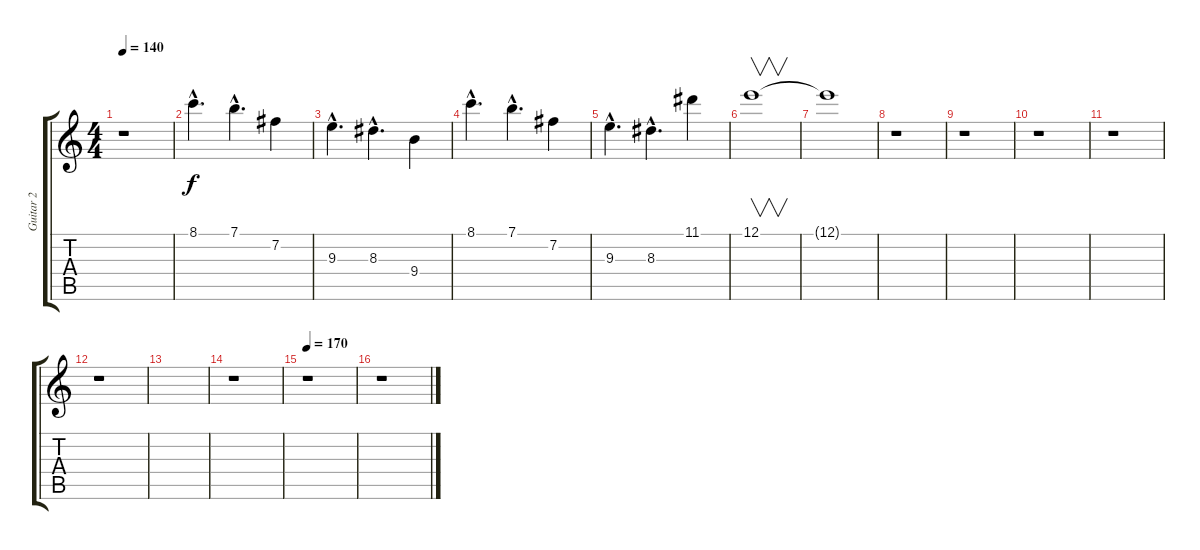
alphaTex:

\track ("Guitar 2" "Guitar 2") {instrument overdrivenguitar}
\staff {score tabs}
\tuning (E4 B3 G3 D3 A2 E2) {hide}
\ts (4 4)
\tempo 140
\clef g2
\ks c
r.1{dy f} |
8.1{hac}.4{d} 7.1{hac}.4{d} 7.2.4 |
9.3{hac}.4{d} 8.3{hac}.4{d} 9.4.4 |
8.1{hac}.4{d} 7.1{hac}.4{d} 7.2.4 |
9.3{hac}.4{d} 8.3{hac}.4{d} 11.1.4 |
12.1.1{v} |
12.1{t}.1 |
r.1 |
r.1 |
r.1 |
r.1 |
r.1 |
|
r.1 |
\tempo 170
r.1 |
r.1
